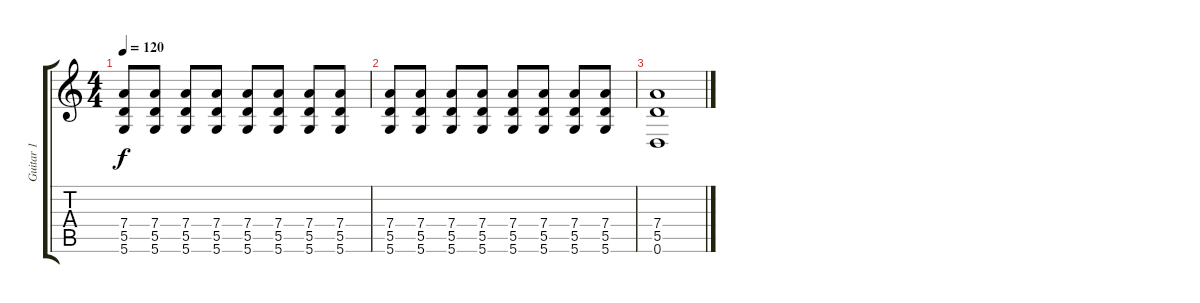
\track ("Guitar 1" "Guitar 1") {instrument electricguitarclean}
\staff {score tabs}
\tuning (E4 B3 G3 D3 A2 D2) {hide}
\ts (4 4)
\tempo 120
\clef g2
\ks c
(7.4 5.5 5.6).8{dy f} (7.4 5.5 5.6).8 (7.4 5.5 5.6).8 (7.4 5.5 5.6).8 (7.4 5.5 5.6).8 (7.4 5.5 5.6).8 (7.4 5.5 5.6).8 (7.4 5.5 5.6).8 |
(7.4 5.5 5.6).8 (7.4 5.5 5.6).8 (7.4 5.5 5.6).8 (7.4 5.5 5.6).8 (7.4 5.5 5.6).8 (7.4 5.5 5.6).8 (7.4 5.5 5.6).8 (7.4 5.5 5.6).8 |
(7.4 5.5 0.6).1
